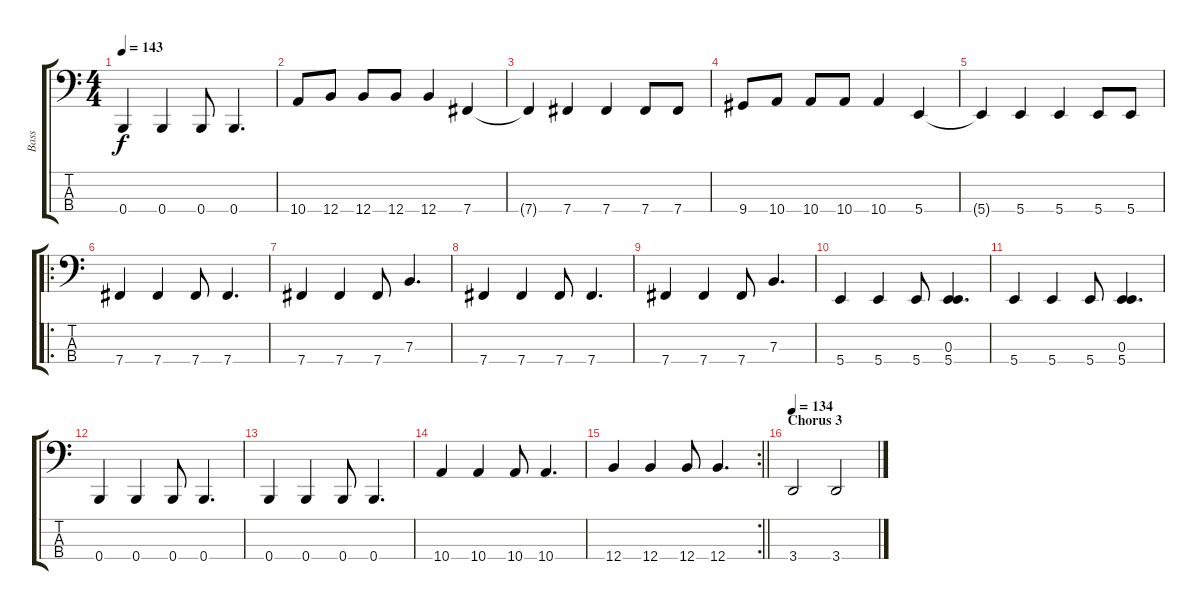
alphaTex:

\track ("Bass" "Bass") {instrument electricbassfinger}
\staff {score tabs}
\tuning (D2 A1 E1 B0) {hide}
\ts (4 4)
\tempo 143
\clef f4
\ks c
0.4.4{dy f} 0.4.4 0.4.8 0.4.4{d} |
10.4.8 12.4.8 12.4.8 12.4.8 12.4.4 7.4.4 |
7.4{t}.4 7.4.4 7.4.4 7.4.8 7.4.8 |
9.4.8 10.4.8 10.4.8 10.4.8 10.4.4 5.4.4 |
5.4{t}.4 5.4.4 5.4.4 5.4.8 5.4.8 |
\ro
7.4.4 7.4.4 7.4.8 7.4.4{d} |
7.4.4 7.4.4 7.4.8 7.3.4{d} |
7.4.4 7.4.4 7.4.8 7.4.4{d} |
7.4.4 7.4.4 7.4.8 7.3.4{d} |
5.4.4 5.4.4 5.4.8 (0.3 5.4).4{d} |
5.4.4 5.4.4 5.4.8 (0.3 5.4).4{d} |
0.4.4 0.4.4 0.4.8 0.4.4{d} |
0.4.4 0.4.4 0.4.8 0.4.4{d} |
10.4.4 10.4.4 10.4.8 10.4.4{d} |
\rc 2
\barLineRight lightlight
12.4.4 12.4.4 12.4.8 12.4.4{d} |
\section ("" "Chorus 3")
\tempo 134
3.4.2 3.4.2
